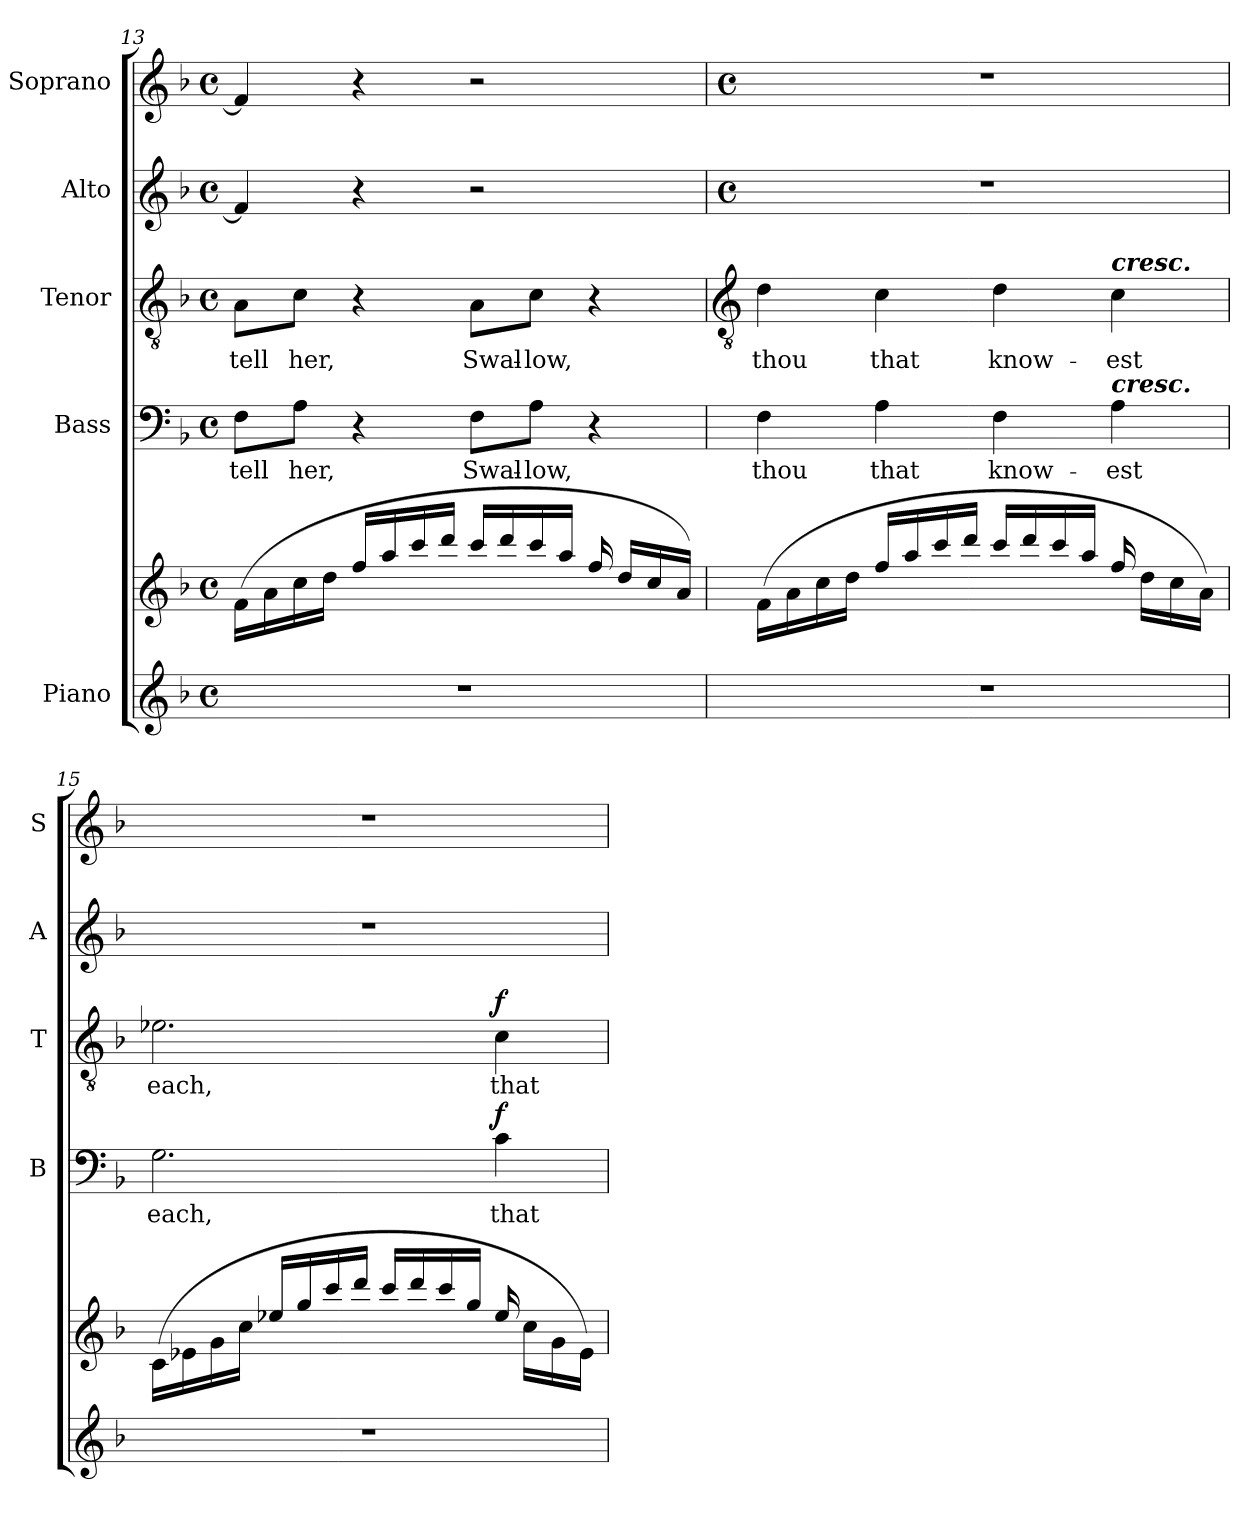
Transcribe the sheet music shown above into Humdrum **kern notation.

**kern	**kern	**kern	**text	**dynam	**kern	**text	**dynam	**kern	**kern
*part5	*part5	*part4	*part4	*part4	*part3	*part3	*part3	*part2	*part1
*staff6	*staff5	*staff4	*staff4	*staff4	*staff3	*staff3	*staff3	*staff2	*staff1
*I"Piano	*	*I"Bass	*	*	*I"Tenor	*	*	*I"Alto	*I"Soprano
*	*	*I'B	*	*	*I'T	*	*	*I'A	*I'S
*clefG2	*clefG2	*clefF4	*	*	*clefGv2	*	*	*clefG2	*clefG2
*k[b-]	*k[b-]	*k[b-]	*	*	*k[b-]	*	*	*k[b-]	*k[b-]
*F:	*F:	*F:	*	*	*F:	*	*	*F:	*F:
*M4/4	*M4/4	*M4/4	*	*	*M4/4	*	*	*M4/4	*M4/4
*met(c)	*met(c)	*met(c)	*	*	*met(c)	*	*	*met(c)	*met(c)
=13	=13	=13	=13	=13	=13	=13	=13	=13	=13
*	*^	*	*	*	*	*	*	*	*
!	!	!	!	!LO:LY:b	!	!	!LO:LY:b	!	!	!
1r	(>16f\LL	1ryy	8F\L	tell	.	8A\L	tell	.	4f]	4f]
.	16a\	.	.	.	.	.	.	.	.	.
!	!	!	!	!LO:LY:b	!	!	!LO:LY:b	!	!	!
.	16cc\	.	8A\J	her,	.	8c\J	her,	.	.	.
.	16dd\JJ	.	.	.	.	.	.	.	.	.
.	16ff/LL	.	4r	.	.	4r	.	.	4r	4r
.	16aa/	.	.	.	.	.	.	.	.	.
.	16ccc/	.	.	.	.	.	.	.	.	.
.	16ddd/JJ	.	.	.	.	.	.	.	.	.
!	!	!	!	!LO:LY:b	!	!	!LO:LY:b	!	!	!
.	16ccc/LL	.	8F\L	Swal-	.	8A\L	Swal-	.	2r	2r
.	16ddd/	.	.	.	.	.	.	.	.	.
!	!	!	!	!LO:LY:b	!	!	!LO:LY:b	!	!	!
.	16ccc/	.	8A\J	-low,	.	8c\J	-low,	.	.	.
.	16aa/JJ	.	.	.	.	.	.	.	.	.
.	16ff/	.	4r	.	.	4r	.	.	.	.
.	16ddLL	.	.	.	.	.	.	.	.	.
.	16cc	.	.	.	.	.	.	.	.	.
.	16aJJ)	.	.	.	.	.	.	.	.	.
*	*v	*v	*	*	*	*	*	*	*	*
!!LO:LB:g=z
=14	=14	=14	=14	=14	=14	=14	=14	=14	=14
*	*	*	*	*	*clefGv2	*	*	*	*
*	*	*	*	*	*	*	*	*M4/4	*M4/4
*	*	*	*	*	*	*	*	*met(c)	*met(c)
!	!	!	!LO:LY:b	!	!	!LO:LY:b	!	!	!
1r	(>16f\LL	4F	thou	.	4d	thou	.	1r	1r
.	16a\	.	.	.	.	.	.	.	.
.	16cc	.	.	.	.	.	.	.	.
.	16ddJJ	.	.	.	.	.	.	.	.
!	!	!	!LO:LY:b	!	!	!LO:LY:b	!	!	!
.	16ff/LL	4A	that	.	4c	that	.	.	.
.	16aa/	.	.	.	.	.	.	.	.
.	16ccc/	.	.	.	.	.	.	.	.
.	16ddd/JJ	.	.	.	.	.	.	.	.
!	!	!	!LO:LY:b	!	!	!LO:LY:b	!	!	!
.	16ccc/LL	4F	know-	.	4d	know-	.	.	.
.	16ddd/	.	.	.	.	.	.	.	.
.	16ccc/	.	.	.	.	.	.	.	.
.	16aa/JJ	.	.	.	.	.	.	.	.
!	!	!	!	!	!LO:TX:a:Bi:t=cresc.	!	!	!	!
!	!	!LO:TX:a:Bi:t=cresc.	!	!	!	!	!	!	!
!	!	!	!LO:LY:b	!	!	!LO:LY:b	!	!	!
.	16ff/	4A	-est	.	4c	-est	.	.	.
.	16ddLL	.	.	.	.	.	.	.	.
.	16cc	.	.	.	.	.	.	.	.
.	16aJJ)	.	.	.	.	.	.	.	.
=15	=15	=15	=15	=15	=15	=15	=15	=15	=15
!	!	!	!LO:LY:b	!	!	!LO:LY:b	!	!	!
1r	(>16c\LL	2.G	each,	.	2.e-X	each,	.	1r	1r
.	16e-X\	.	.	.	.	.	.	.	.
.	16g\	.	.	.	.	.	.	.	.
.	16ccJJ	.	.	.	.	.	.	.	.
.	16ee-X/LL	.	.	.	.	.	.	.	.
.	16gg/	.	.	.	.	.	.	.	.
.	16ccc/	.	.	.	.	.	.	.	.
.	16ddd/JJ	.	.	.	.	.	.	.	.
.	16ccc/LL	.	.	.	.	.	.	.	.
.	16ddd/	.	.	.	.	.	.	.	.
.	16ccc/	.	.	.	.	.	.	.	.
.	16gg/JJ	.	.	.	.	.	.	.	.
!	!	!	!LO:LY:b	!LO:DY:b	!	!LO:LY:b	!LO:DY:b	!	!
.	16ee-/	4c	that	f	4c	that	f	.	.
.	16cc\LL	.	.	.	.	.	.	.	.
.	16g\	.	.	.	.	.	.	.	.
.	16e-\JJ)	.	.	.	.	.	.	.	.
=	=	=	=	=	=	=	=	=	=
*-	*-	*-	*-	*-	*-	*-	*-	*-	*-
